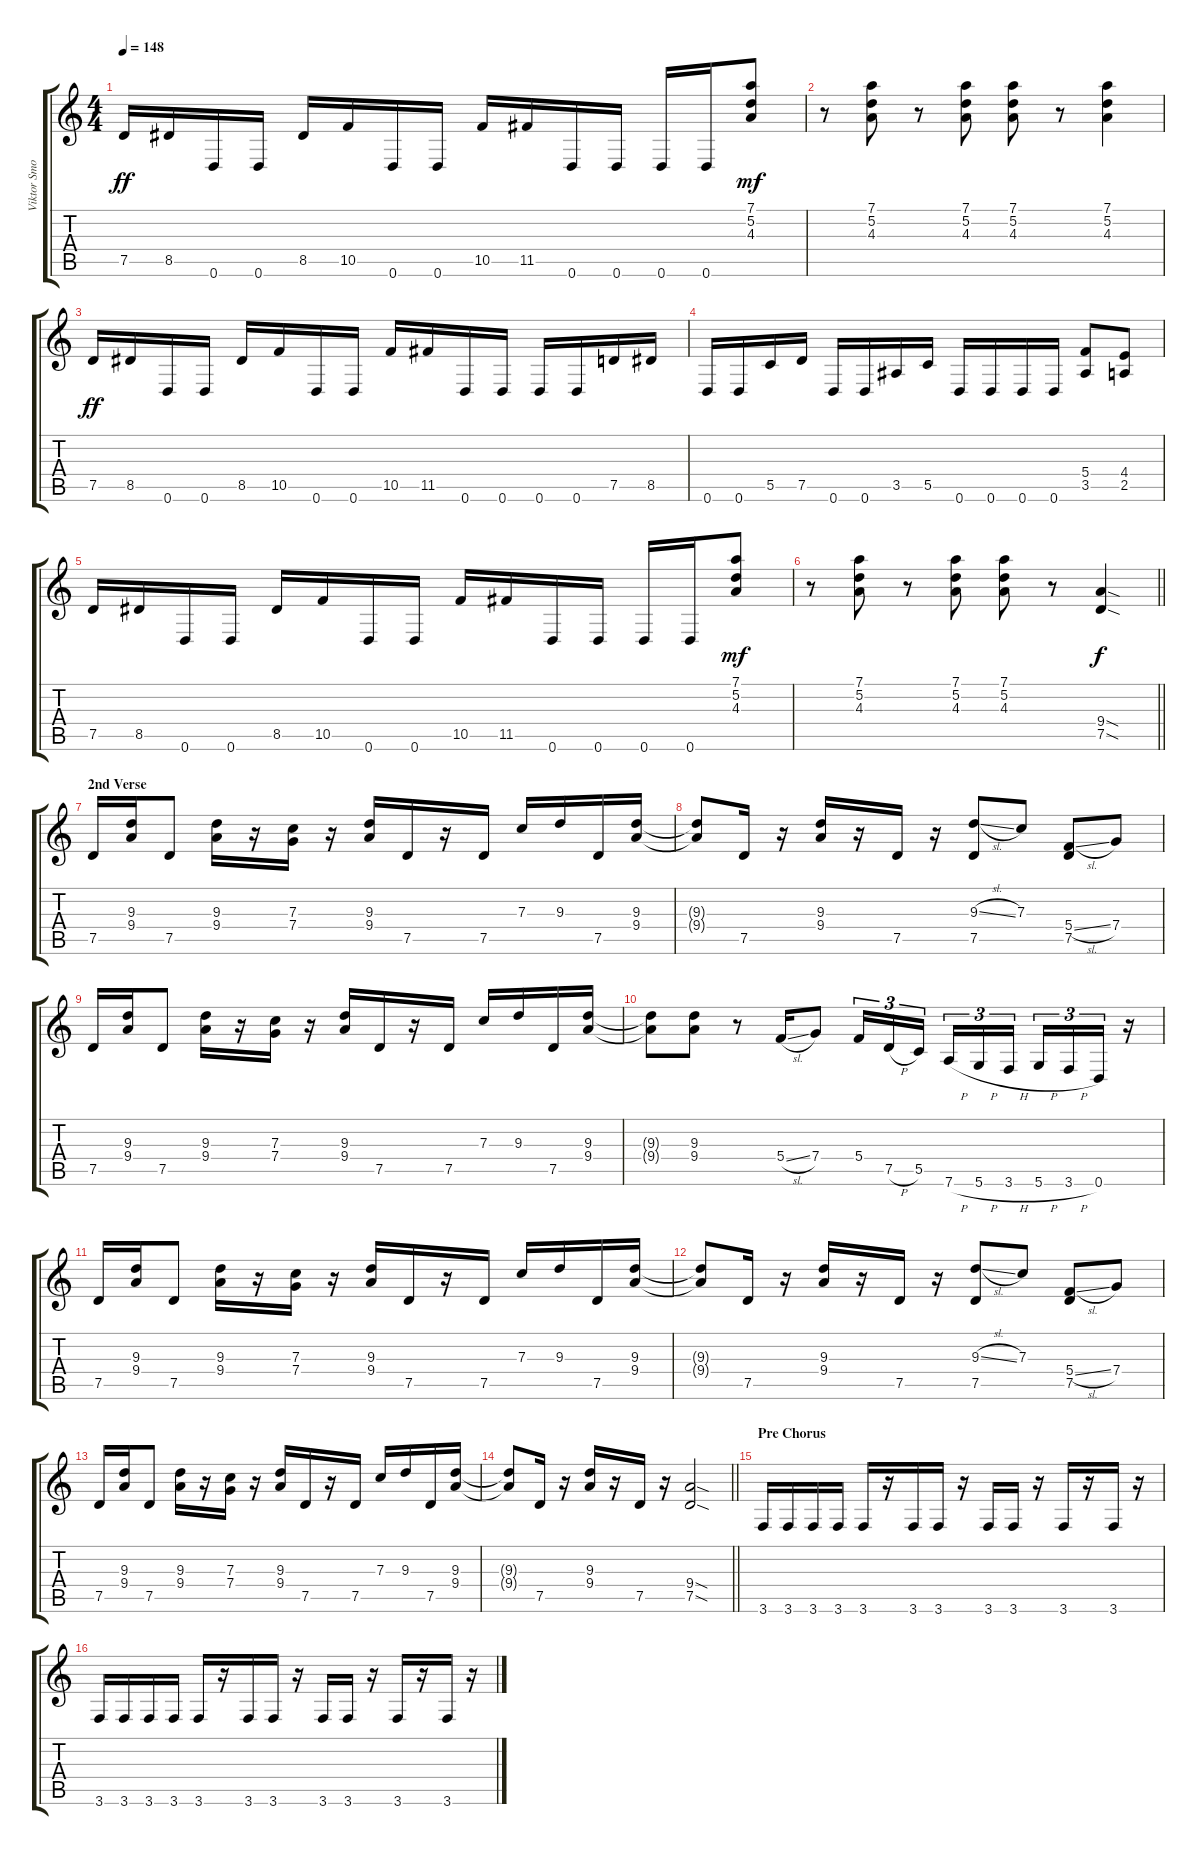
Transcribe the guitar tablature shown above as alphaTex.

\track ("Viktor Smolski" "Viktor Smo") {instrument distortionguitar}
\staff {score tabs}
\tuning (D4 A3 F3 C3 G2 D2) {hide}
\ts (4 4)
\tempo 148
\clef g2
\ks c
7.5.16{dy ff} 8.5.16 0.6.16 0.6.16 8.5.16 10.5.16 0.6.16 0.6.16 10.5.16 11.5.16 0.6.16 0.6.16 0.6.16 0.6.16 (7.1 5.2 4.3).8{dy mf} |
r.8 (7.1 5.2 4.3).8 r.8 (7.1 5.2 4.3).8 (7.1 5.2 4.3).8 r.8 (7.1 5.2 4.3).4 |
7.5.16{dy ff} 8.5.16 0.6.16 0.6.16 8.5.16 10.5.16 0.6.16 0.6.16 10.5.16 11.5.16 0.6.16 0.6.16 0.6.16 0.6.16 7.5.16 8.5.16 |
0.6.16 0.6.16 5.5.16 7.5.16 0.6.16 0.6.16 3.5.16 5.5.16 0.6.16 0.6.16 0.6.16 0.6.16 (5.4 3.5).8 (4.4 2.5).8 |
7.5.16 8.5.16 0.6.16 0.6.16 8.5.16 10.5.16 0.6.16 0.6.16 10.5.16 11.5.16 0.6.16 0.6.16 0.6.16 0.6.16 (7.1 5.2 4.3).8{dy mf} |
\barLineRight lightlight
r.8 (7.1 5.2 4.3).8 r.8 (7.1 5.2 4.3).8 (7.1 5.2 4.3).8 r.8 (9.4{sod} 7.5{sod}).4{dy f} |
\section ("" "2nd Verse")
7.5.16{instrument overdrivenguitar} (9.3 9.4).16 7.5.8 (9.3 9.4).16 r.16 (7.3 7.4).16 r.16 (9.3 9.4).16 7.5.16 r.16 7.5.16 7.3.16 9.3.16 7.5.16 (9.3 9.4).16 |
(9.3{t} 9.4{t}).8 7.5.16 r.16 (9.3 9.4).16 r.16 7.5.16 r.16 (9.3{sl} 7.5).8 7.3.8 (5.4{sl} 7.5).8 7.4.8 |
7.5.16 (9.3 9.4).16 7.5.8 (9.3 9.4).16 r.16 (7.3 7.4).16 r.16 (9.3 9.4).16 7.5.16 r.16 7.5.16 7.3.16 9.3.16 7.5.16 (9.3 9.4).16 |
(9.3{t} 9.4{t}).8 (9.3 9.4).8 r.8 5.4{sl}.16 7.4.8 5.4.16{tu (3 2)} 7.5{h}.16{tu (3 2)} 5.5.16{tu (3 2) beam splitsecondary} 7.6{h}.16{tu (3 2)} 5.6{h}.16{tu (3 2)} 3.6{h}.16{tu (3 2) beam splitsecondary} 5.6{h}.16{tu (3 2)} 3.6{h}.16{tu (3 2)} 0.6.16{tu (3 2)} r.16 |
7.5.16 (9.3 9.4).16 7.5.8 (9.3 9.4).16 r.16 (7.3 7.4).16 r.16 (9.3 9.4).16 7.5.16 r.16 7.5.16 7.3.16 9.3.16 7.5.16 (9.3 9.4).16 |
(9.3{t} 9.4{t}).8 7.5.16 r.16 (9.3 9.4).16 r.16 7.5.16 r.16 (9.3{sl} 7.5).8 7.3.8 (5.4{sl} 7.5).8 7.4.8 |
7.5.16 (9.3 9.4).16 7.5.8 (9.3 9.4).16 r.16 (7.3 7.4).16 r.16 (9.3 9.4).16 7.5.16 r.16 7.5.16 7.3.16 9.3.16 7.5.16 (9.3 9.4).16 |
\barLineRight lightlight
(9.3{t} 9.4{t}).8 7.5.16 r.16 (9.3 9.4).16 r.16 7.5.16 r.16 (9.4{sod} 7.5{sod}).2{instrument distortionguitar} |
\section ("" "Pre Chorus")
3.6.16 3.6.16 3.6.16 3.6.16 3.6.16 r.16 3.6.16 3.6.16 r.16 3.6.16 3.6.16 r.16 3.6.16 r.16 3.6.16 r.16 |
3.6.16 3.6.16 3.6.16 3.6.16 3.6.16 r.16 3.6.16 3.6.16 r.16 3.6.16 3.6.16 r.16 3.6.16 r.16 3.6.16 r.16
